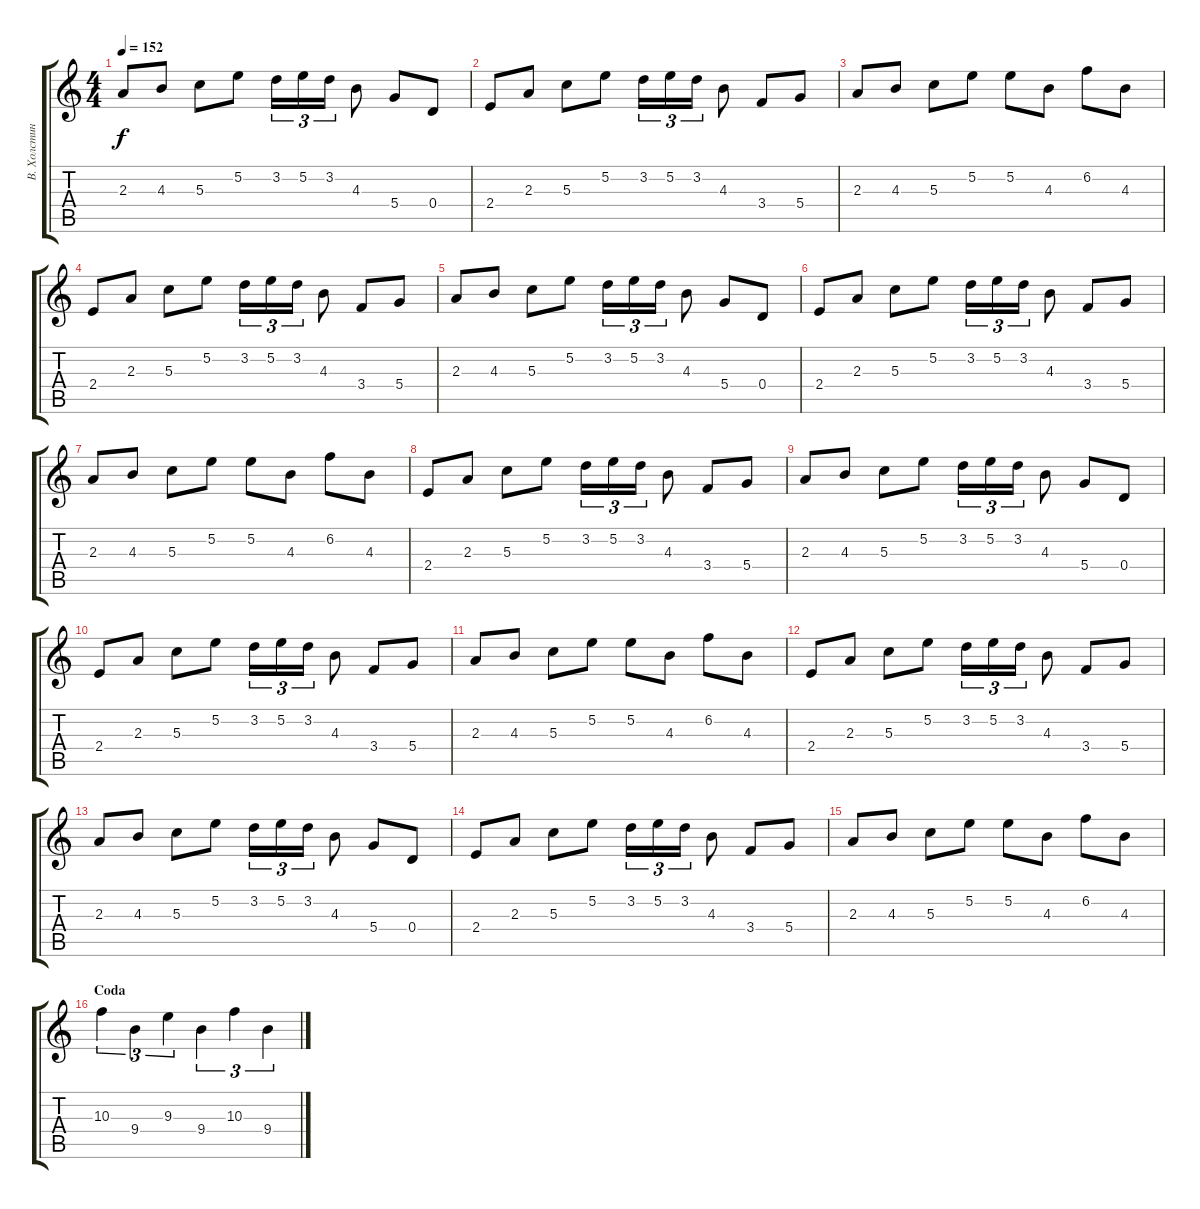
\track ("В. Холстинин" "В. Холстин") {instrument overdrivenguitar}
\staff {score tabs}
\tuning (E4 B3 G3 D3 A2 E2) {hide}
\ts (4 4)
\tempo 152
\clef g2
\ks c
2.3.8{dy f} 4.3.8 5.3.8 5.2.8 3.2.16{tu (3 2)} 5.2.16{tu (3 2)} 3.2.16{tu (3 2)} 4.3.8 5.4.8 0.4.8 |
2.4.8 2.3.8 5.3.8 5.2.8 3.2.16{tu (3 2)} 5.2.16{tu (3 2)} 3.2.16{tu (3 2)} 4.3.8 3.4.8 5.4.8 |
2.3.8 4.3.8 5.3.8 5.2.8 5.2.8 4.3.8 6.2.8 4.3.8 |
2.4.8 2.3.8 5.3.8 5.2.8 3.2.16{tu (3 2)} 5.2.16{tu (3 2)} 3.2.16{tu (3 2)} 4.3.8 3.4.8 5.4.8 |
2.3.8 4.3.8 5.3.8 5.2.8 3.2.16{tu (3 2)} 5.2.16{tu (3 2)} 3.2.16{tu (3 2)} 4.3.8 5.4.8 0.4.8 |
2.4.8 2.3.8 5.3.8 5.2.8 3.2.16{tu (3 2)} 5.2.16{tu (3 2)} 3.2.16{tu (3 2)} 4.3.8 3.4.8 5.4.8 |
2.3.8 4.3.8 5.3.8 5.2.8 5.2.8 4.3.8 6.2.8 4.3.8 |
2.4.8 2.3.8 5.3.8 5.2.8 3.2.16{tu (3 2)} 5.2.16{tu (3 2)} 3.2.16{tu (3 2)} 4.3.8 3.4.8 5.4.8 |
2.3.8 4.3.8 5.3.8 5.2.8 3.2.16{tu (3 2)} 5.2.16{tu (3 2)} 3.2.16{tu (3 2)} 4.3.8 5.4.8 0.4.8 |
2.4.8 2.3.8 5.3.8 5.2.8 3.2.16{tu (3 2)} 5.2.16{tu (3 2)} 3.2.16{tu (3 2)} 4.3.8 3.4.8 5.4.8 |
2.3.8 4.3.8 5.3.8 5.2.8 5.2.8 4.3.8 6.2.8 4.3.8 |
2.4.8 2.3.8 5.3.8 5.2.8 3.2.16{tu (3 2)} 5.2.16{tu (3 2)} 3.2.16{tu (3 2)} 4.3.8 3.4.8 5.4.8 |
2.3.8 4.3.8 5.3.8 5.2.8 3.2.16{tu (3 2)} 5.2.16{tu (3 2)} 3.2.16{tu (3 2)} 4.3.8 5.4.8 0.4.8 |
2.4.8 2.3.8 5.3.8 5.2.8 3.2.16{tu (3 2)} 5.2.16{tu (3 2)} 3.2.16{tu (3 2)} 4.3.8 3.4.8 5.4.8 |
2.3.8 4.3.8 5.3.8 5.2.8 5.2.8 4.3.8 6.2.8 4.3.8 |
\section ("" "Coda")
10.3.4{tu (3 2)} 9.4.4{tu (3 2)} 9.3.4{tu (3 2)} 9.4.4{tu (3 2)} 10.3.4{tu (3 2)} 9.4.4{tu (3 2)}
